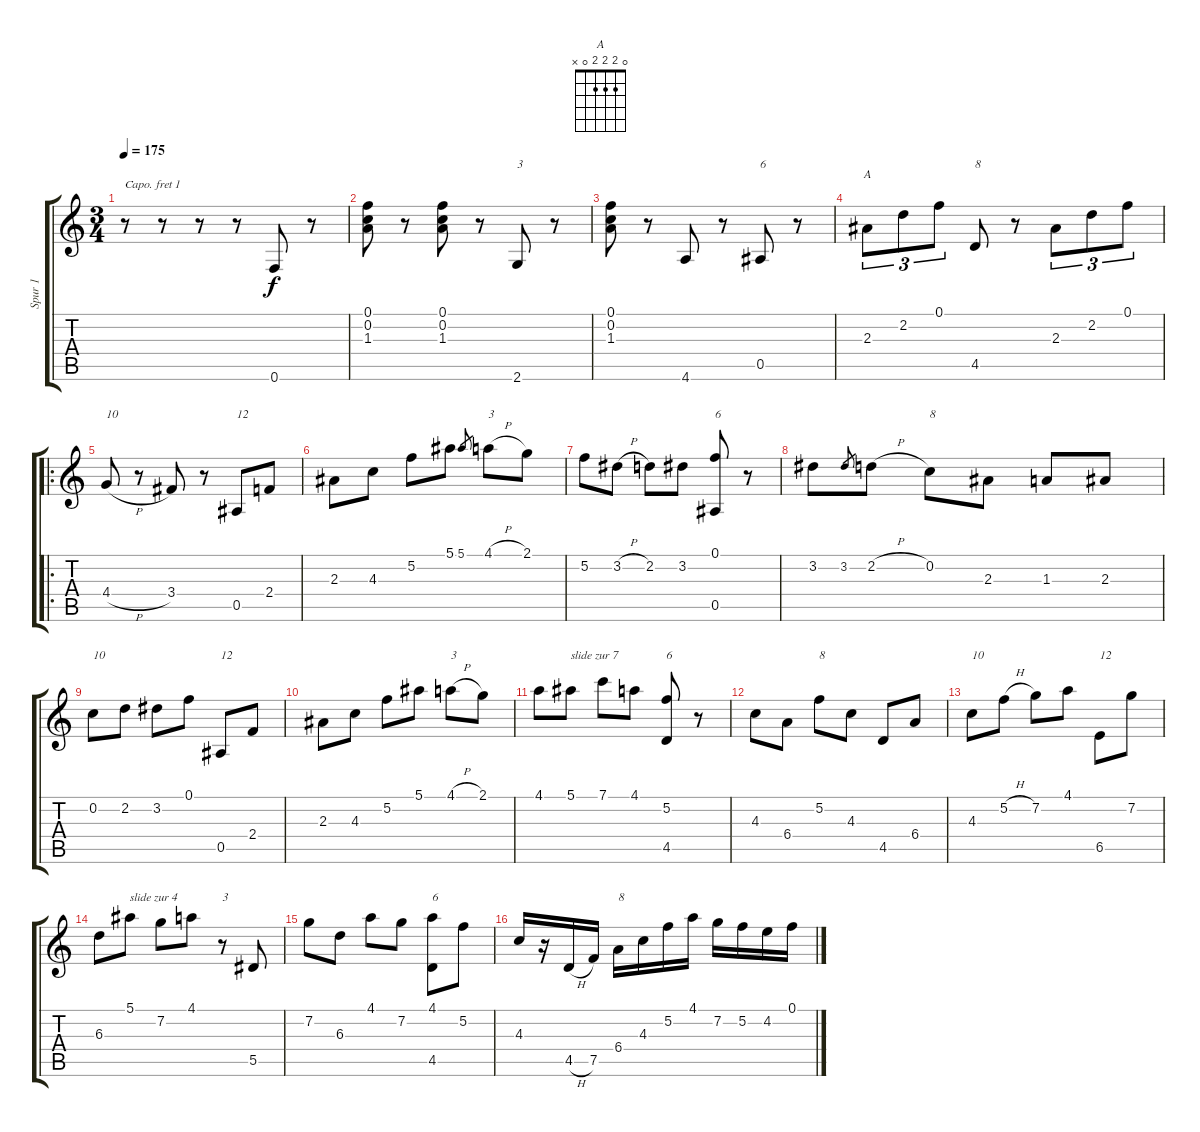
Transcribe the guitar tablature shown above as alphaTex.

\track ("Spur 1" "Spur 1") {instrument acousticguitarnylon}
\staff {score tabs}
\capo 1
\tuning (E4 B3 G3 D3 A2 E2) {hide}
\chord ("A" 0 2 2 2 0 x)
\ts (3 4)
\tempo 175
\clef g2
\ks c
r.8{dy f instrument acousticguitarnylon} r.8 r.8 r.8 0.6.8 r.8 |
(0.1 0.2 1.3).8 r.8 (0.1 0.2 1.3).8 r.8 2.6.8{txt "3"} r.8 |
(0.1 0.2 1.3).8 r.8 4.6.8 r.8 0.5.8{txt "6"} r.8 |
2.3.8{tu (3 2) ch "A"} 2.2.8{tu (3 2)} 0.1.8{tu (3 2)} 4.5.8{txt "8"} r.8 2.3.8{tu (3 2)} 2.2.8{tu (3 2)} 0.1.8{tu (3 2)} |
\ro
4.4{h}.8{txt "10"} r.8 3.4.8 r.8 0.5.8{txt "12"} 2.4.8 |
2.3.8 4.3.8 5.2.8 5.1.8 5.1.8{gr} 4.1{h}.8{txt "3"} 2.1.8 |
5.2.8 3.2{h}.8 2.2.8 3.2.8 (0.1 0.5).8{txt "6"} r.8 |
3.2.8 3.2.8{gr} 2.2{h}.8 0.2.8{txt "8"} 2.3.8 1.3.8 2.3.8 |
0.2.8{txt "10"} 2.2.8 3.2.8 0.1.8 0.5.8{txt "12"} 2.4.8 |
2.3.8 4.3.8 5.2.8 5.1.8 4.1{h}.8{txt "3"} 2.1.8 |
4.1.8 5.1.8{txt "slide zur 7"} 7.1.8 4.1.8 (5.2 4.5).8{txt "6"} r.8 |
4.3.8 6.4.8 5.2.8{txt "8"} 4.3.8 4.5.8 6.4.8 |
4.3.8{txt "10"} 5.2{h}.8 7.2.8 4.1.8 6.5.8{txt "12"} 7.2.8 |
6.3.8 5.1.8{txt "slide zur 4"} 7.2.8 4.1.8 r.8{txt "3"} 5.5.8 |
7.2.8 6.3.8 4.1.8 7.2.8 (4.1 4.5).8{txt "6"} 5.2.8 |
4.3.16 r.16 4.5{h}.16 7.5.16 6.4.16{txt "8"} 4.3.16 5.2.16 4.1.16 7.2.16 5.2.16 4.2.16 0.1.16
